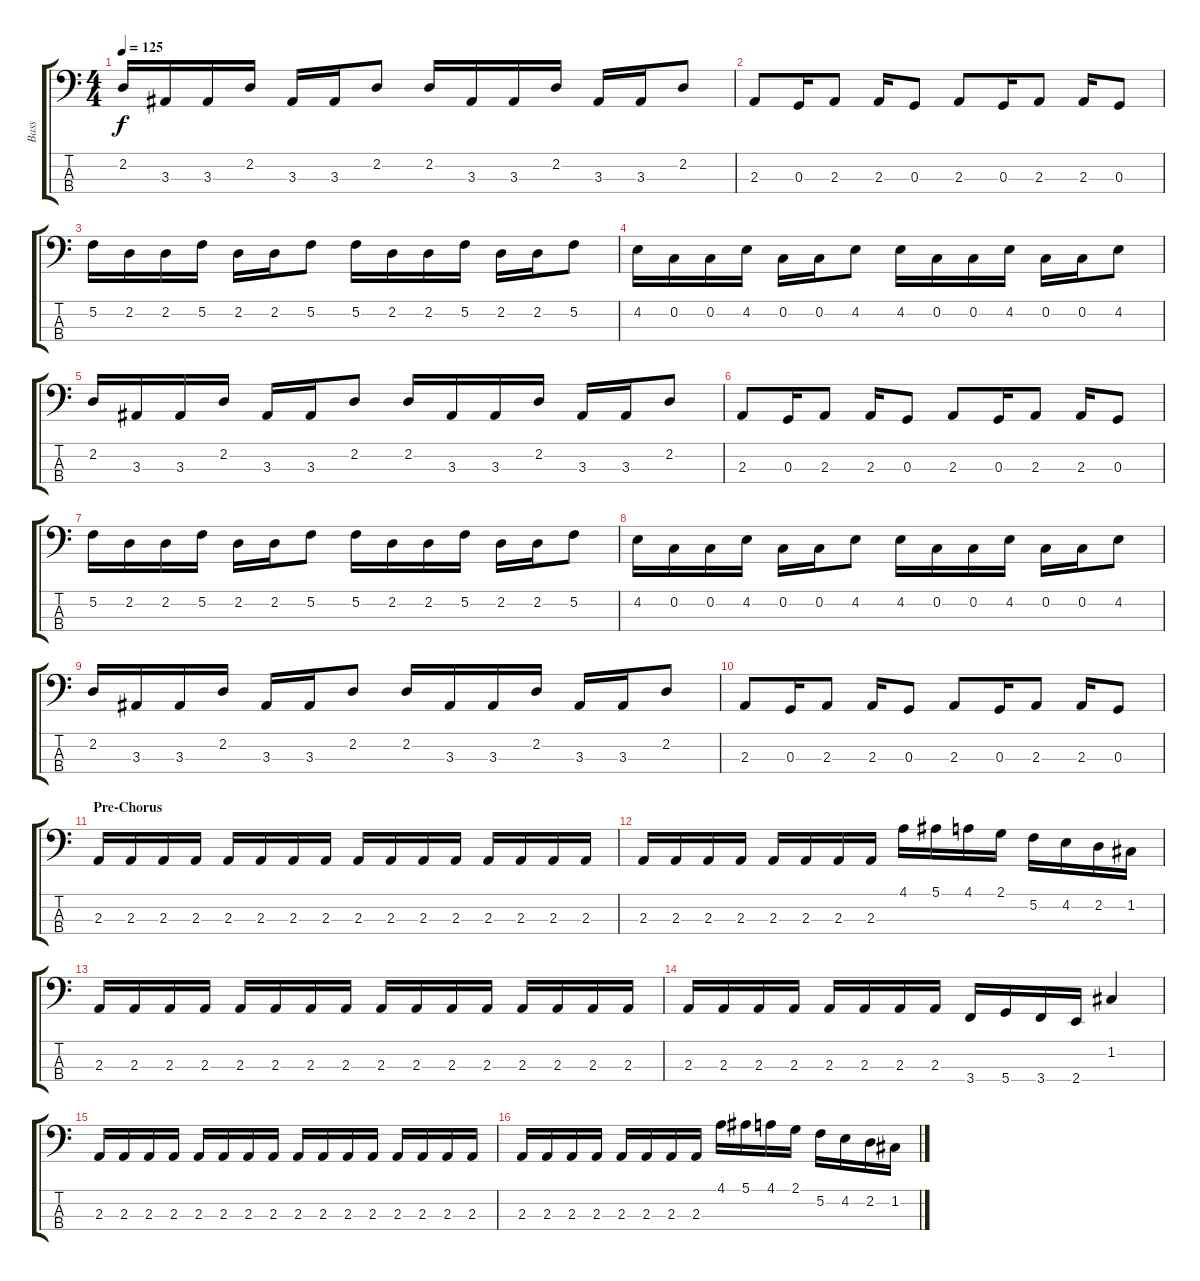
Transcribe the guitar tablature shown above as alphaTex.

\track ("Bass" "Bass") {instrument electricbassfinger}
\staff {score tabs}
\tuning (F2 C2 G1 D1) {hide}
\ts (4 4)
\tempo 125
\clef f4
\ks c
2.2.16{dy f} 3.3.16 3.3.16 2.2.16 3.3.16 3.3.16 2.2.8 2.2.16 3.3.16 3.3.16 2.2.16 3.3.16 3.3.16 2.2.8 |
2.3.8 0.3.16 2.3.8 2.3.16 0.3.8 2.3.8 0.3.16 2.3.8 2.3.16 0.3.8 |
5.2.16 2.2.16 2.2.16 5.2.16 2.2.16 2.2.16 5.2.8 5.2.16 2.2.16 2.2.16 5.2.16 2.2.16 2.2.16 5.2.8 |
4.2.16 0.2.16 0.2.16 4.2.16 0.2.16 0.2.16 4.2.8 4.2.16 0.2.16 0.2.16 4.2.16 0.2.16 0.2.16 4.2.8 |
2.2.16 3.3.16 3.3.16 2.2.16 3.3.16 3.3.16 2.2.8 2.2.16 3.3.16 3.3.16 2.2.16 3.3.16 3.3.16 2.2.8 |
2.3.8 0.3.16 2.3.8 2.3.16 0.3.8 2.3.8 0.3.16 2.3.8 2.3.16 0.3.8 |
5.2.16 2.2.16 2.2.16 5.2.16 2.2.16 2.2.16 5.2.8 5.2.16 2.2.16 2.2.16 5.2.16 2.2.16 2.2.16 5.2.8 |
4.2.16 0.2.16 0.2.16 4.2.16 0.2.16 0.2.16 4.2.8 4.2.16 0.2.16 0.2.16 4.2.16 0.2.16 0.2.16 4.2.8 |
2.2.16 3.3.16 3.3.16 2.2.16 3.3.16 3.3.16 2.2.8 2.2.16 3.3.16 3.3.16 2.2.16 3.3.16 3.3.16 2.2.8 |
2.3.8 0.3.16 2.3.8 2.3.16 0.3.8 2.3.8 0.3.16 2.3.8 2.3.16 0.3.8 |
\section ("" "Pre-Chorus")
2.3.16 2.3.16 2.3.16 2.3.16 2.3.16 2.3.16 2.3.16 2.3.16 2.3.16 2.3.16 2.3.16 2.3.16 2.3.16 2.3.16 2.3.16 2.3.16 |
2.3.16 2.3.16 2.3.16 2.3.16 2.3.16 2.3.16 2.3.16 2.3.16 4.1.16 5.1.16 4.1.16 2.1.16 5.2.16 4.2.16 2.2.16 1.2.16 |
2.3.16 2.3.16 2.3.16 2.3.16 2.3.16 2.3.16 2.3.16 2.3.16 2.3.16 2.3.16 2.3.16 2.3.16 2.3.16 2.3.16 2.3.16 2.3.16 |
2.3.16 2.3.16 2.3.16 2.3.16 2.3.16 2.3.16 2.3.16 2.3.16 3.4.16 5.4.16 3.4.16 2.4.16 1.2.4 |
2.3.16 2.3.16 2.3.16 2.3.16 2.3.16 2.3.16 2.3.16 2.3.16 2.3.16 2.3.16 2.3.16 2.3.16 2.3.16 2.3.16 2.3.16 2.3.16 |
2.3.16 2.3.16 2.3.16 2.3.16 2.3.16 2.3.16 2.3.16 2.3.16 4.1.16 5.1.16 4.1.16 2.1.16 5.2.16 4.2.16 2.2.16 1.2.16
